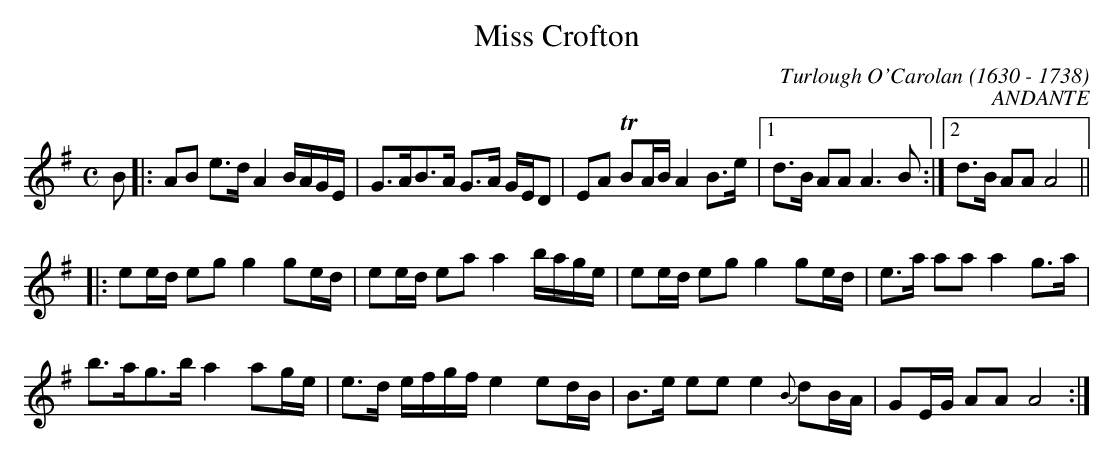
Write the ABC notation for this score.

X:1occ
T:Miss Crofton
C:Turlough O'Carolan (1630 - 1738)
C:ANDANTE
M:C
L:1/8
K:G
B|:AB e3/2d/2 A2B/2A/2G/2E/2|G3/2A/2B3/2A/2 G3/2A/2 G/2E/2D|EA TBA/2B/2 A2B3/2e/2|[1d3/2B/2 AA A3B:|[2d3/2B/2 AA A4||
|:ee/2d/2 eg g2ge/2d/2|ee/2d/2 ea a2b/2a/2g/2e/2|ee/2d/2 eg g2ge/2d/2|e3/2a/2 aaa2g3/2a/2|
b3/2a/2g3/2b/2 a2ag/2e/2|e3/2d/2 e/2f/2g/2f/2 e2ed/2B/2|B3/2e/2 ee e2{B}dB/2A/2|GE/2G/2 AA A4:|
